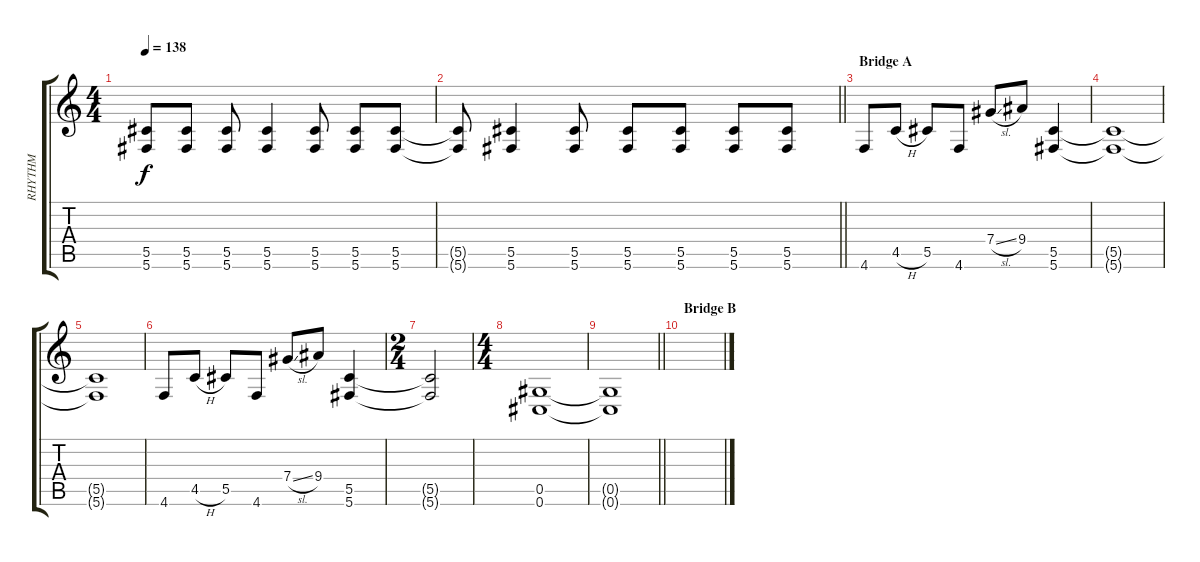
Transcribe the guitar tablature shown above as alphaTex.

\track ("RHYTHM" "RHYTHM") {instrument distortionguitar}
\staff {score tabs}
\tuning (Eb4 Bb3 Gb3 Db3 Ab2 Db2) {hide}
\ts (4 4)
\tempo 138
\clef g2
\ks c
(5.5 5.6).8{dy f} (5.5 5.6).8 (5.5 5.6).8 (5.5 5.6).4 (5.5 5.6).8 (5.5 5.6).8 (5.5 5.6).8 |
\barLineRight lightlight
(5.5{t} 5.6{t}).8 (5.5 5.6).4 (5.5 5.6).8 (5.5 5.6).8 (5.5 5.6).8 (5.5 5.6).8 (5.5 5.6).8 |
\section ("" "Bridge A")
4.6.8 4.5{h}.8 5.5.8 4.6.8 7.4{sl}.8 9.4.8 (5.5 5.6).4 |
(5.5{t} 5.6{t}).1 |
(5.5{t} 5.6{t}).1 |
4.6.8 4.5{h}.8 5.5.8 4.6.8 7.4{sl}.8 9.4.8 (5.5 5.6).4 |
\ts (2 4)
(5.5{t} 5.6{t}).2 |
\ts (4 4)
(0.5 0.6).1 |
\barLineRight lightlight
(0.5{t} 0.6{t}).1 |
\section ("" "Bridge B")
